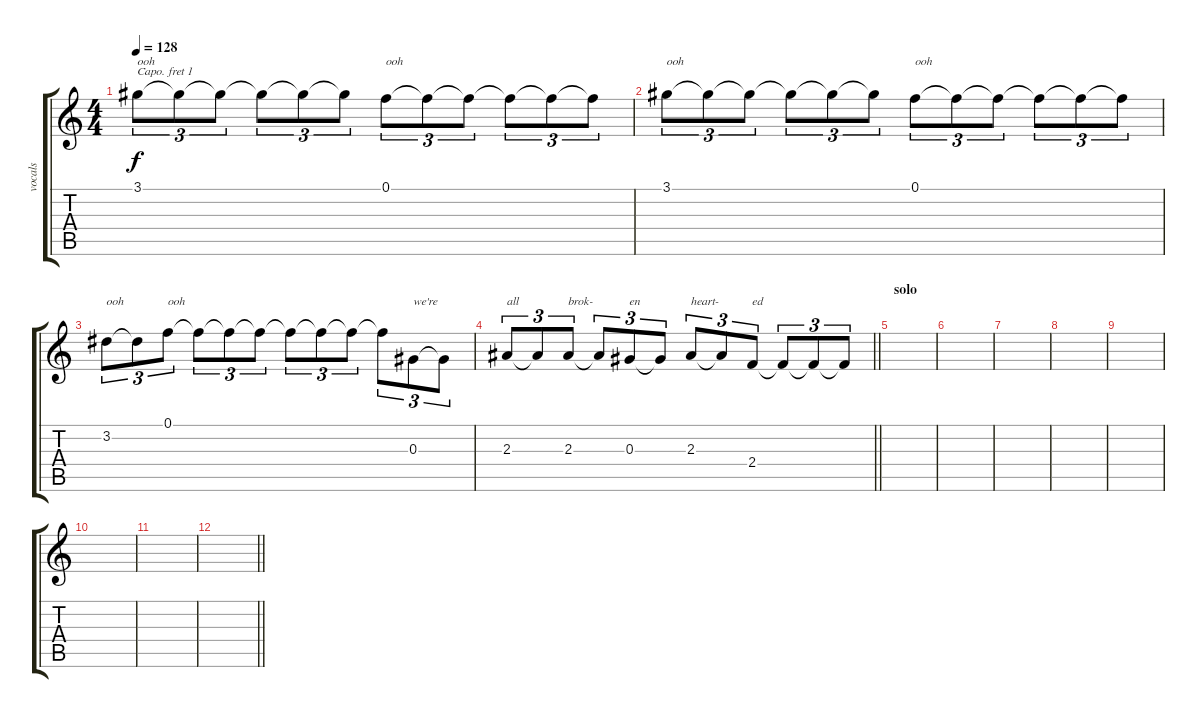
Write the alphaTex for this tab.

\track ("vocals" "vocals") {instrument electricguitarjazz}
\staff {score tabs}
\capo 1
\tuning (E4 B3 G3 D3 A2 E2) {hide}
\ts (4 4)
\tempo 128
\clef g2
\ks c
3.1.8{tu (3 2) txt "ooh" dy f} 3.1{t}.8{tu (3 2)} 3.1{t}.8{tu (3 2)} 3.1{t}.8{tu (3 2)} 3.1{t}.8{tu (3 2)} 3.1{t}.8{tu (3 2)} 0.1.8{tu (3 2) txt "ooh"} 0.1{t}.8{tu (3 2)} 0.1{t}.8{tu (3 2)} 0.1{t}.8{tu (3 2)} 0.1{t}.8{tu (3 2)} 0.1{t}.8{tu (3 2)} |
3.1.8{tu (3 2) txt "ooh"} 3.1{t}.8{tu (3 2)} 3.1{t}.8{tu (3 2)} 3.1{t}.8{tu (3 2)} 3.1{t}.8{tu (3 2)} 3.1{t}.8{tu (3 2)} 0.1.8{tu (3 2) txt "ooh"} 0.1{t}.8{tu (3 2)} 0.1{t}.8{tu (3 2)} 0.1{t}.8{tu (3 2)} 0.1{t}.8{tu (3 2)} 0.1{t}.8{tu (3 2)} |
3.2.8{tu (3 2) txt "ooh"} 3.2{t}.8{tu (3 2)} 0.1.8{tu (3 2) txt "ooh"} 0.1{t}.8{tu (3 2)} 0.1{t}.8{tu (3 2)} 0.1{t}.8{tu (3 2)} 0.1{t}.8{tu (3 2)} 0.1{t}.8{tu (3 2)} 0.1{t}.8{tu (3 2)} 0.1{t}.8{tu (3 2)} 0.3.8{tu (3 2) txt "we're"} 0.3{t}.8{tu (3 2)} |
\barLineRight lightlight
2.3.8{tu (3 2) txt "all"} 2.3{t}.8{tu (3 2)} 2.3.8{tu (3 2) txt "brok-"} 2.3{t}.8{tu (3 2)} 0.3.8{tu (3 2) txt "en"} 0.3{t}.8{tu (3 2)} 2.3.8{tu (3 2) txt "heart-"} 2.3{t}.8{tu (3 2)} 2.4.8{tu (3 2) txt "ed"} 2.4{t}.8{tu (3 2)} 2.4{t}.8{tu (3 2)} 2.4{t}.8{tu (3 2)} |
\section ("" "solo")
|
|
|
|
|
|
|
\barLineRight lightlight
